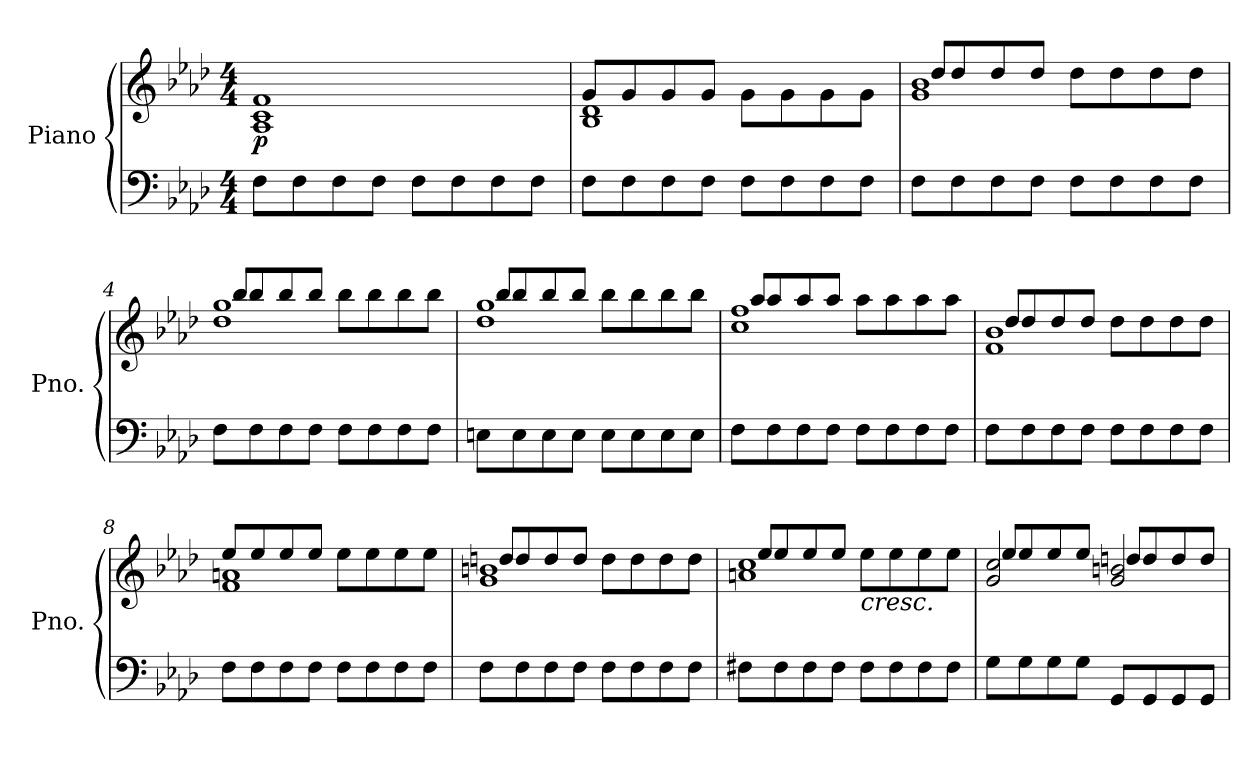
**kern	**kern	**dynam
*part1	*part1	*part1
*staff2	*staff1	*staff1/2
*I"Piano	*	*
*I'Pno.	*	*
*clefF4	*clefG2	*
*k[b-e-a-d-]	*k[b-e-a-d-]	*
*M4/4	*M4/4	*
*MM64	*MM64	*
=1	=1	=1
!	!	!LO:DY:b
8F\L	1A- 1c 1f	p
8F\	.	.
8F\	.	.
8F\J	.	.
8F\L	.	.
8F\	.	.
8F\	.	.
8F\J	.	.
=2	=2	=2
*	*^	*
8F\L	1B- 1d-	8g/L	.
8F\	.	8g/	.
8F\	.	8g/	.
8F\J	.	8g/J	.
8F\L	.	8g\L	.
8F\	.	8g\	.
8F\	.	8g\	.
8F\J	.	8g\J	.
=3	=3	=3	=3
8F\L	1g 1b-	8dd-/L	.
8F\	.	8dd-/	.
8F\	.	8dd-/	.
8F\J	.	8dd-/J	.
8F\L	.	8dd-\L	.
8F\	.	8dd-\	.
8F\	.	8dd-\	.
8F\J	.	8dd-\J	.
=4	=4	=4	=4
8F\L	1dd- 1gg	8bb-/L	.
8F\	.	8bb-/	.
8F\	.	8bb-/	.
8F\J	.	8bb-/J	.
8F\L	.	8bb-\L	.
8F\	.	8bb-\	.
8F\	.	8bb-\	.
8F\J	.	8bb-\J	.
=5	=5	=5	=5
8En\L	1dd- 1gg	8bb-/L	.
8E\	.	8bb-/	.
8E\	.	8bb-/	.
8E\J	.	8bb-/J	.
8E\L	.	8bb-\L	.
8E\	.	8bb-\	.
8E\	.	8bb-\	.
8E\J	.	8bb-\J	.
!!LO:LB:g=z	!!
=6	=6	=6	=6
8F\L	1cc 1ff	8aa-/L	.
8F\	.	8aa-/	.
8F\	.	8aa-/	.
8F\J	.	8aa-/J	.
8F\L	.	8aa-\L	.
8F\	.	8aa-\	.
8F\	.	8aa-\	.
8F\J	.	8aa-\J	.
=7	=7	=7	=7
8F\L	1f 1b-	8dd-/L	.
8F\	.	8dd-/	.
8F\	.	8dd-/	.
8F\J	.	8dd-/J	.
8F\L	.	8dd-\L	.
8F\	.	8dd-\	.
8F\	.	8dd-\	.
8F\J	.	8dd-\J	.
=8	=8	=8	=8
8F\L	1f 1an	8ee-/L	.
8F\	.	8ee-/	.
8F\	.	8ee-/	.
8F\J	.	8ee-/J	.
8F\L	.	8ee-\L	.
8F\	.	8ee-\	.
8F\	.	8ee-\	.
8F\J	.	8ee-\J	.
=9	=9	=9	=9
8F\L	1g 1bn	8ddn/L	.
8F\	.	8dd/	.
8F\	.	8dd/	.
8F\J	.	8dd/J	.
8F\L	.	8dd\L	.
8F\	.	8dd\	.
8F\	.	8dd\	.
8F\J	.	8dd\J	.
=10	=10	=10	=10
8F#X\L	1an 1cc	8ee-/L	.
8F#\	.	8ee-/	.
8F#\	.	8ee-/	.
8F#\J	.	8ee-/J	.
!	!	!LO:TX:b:i:t=cresc.	!
8F#\L	.	8ee-\L	.
8F#\	.	8ee-\	.
8F#\	.	8ee-\	.
8F#\J	.	8ee-\J	.
!!LO:LB:g=z	!!
=11	=11	=11	=11
8G\L	2g/ 2cc/	8ee-/L	.
8G\	.	8ee-/	.
8G\	.	8ee-/	.
8G\J	.	8ee-/J	.
8GG/L	2g/ 2bn/	8ddn/L	.
8GG/	.	8dd/	.
8GG/	.	8dd/	.
8GG/J	.	8dd/J	.
*	*v	*v	*
=	=	=
*-	*-	*-
